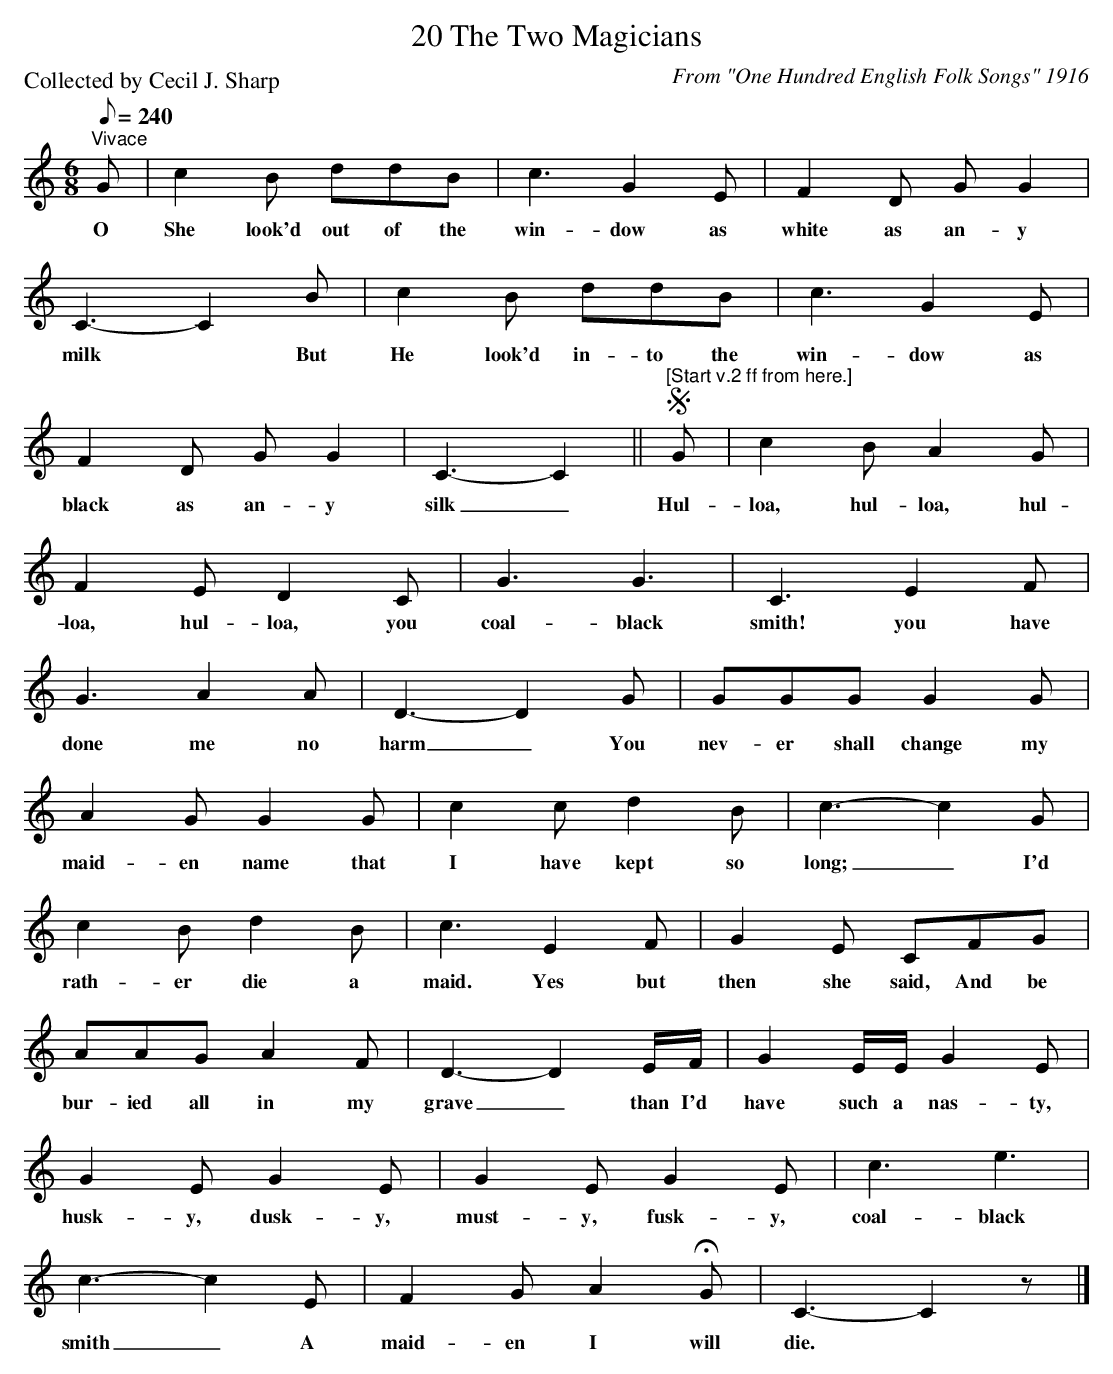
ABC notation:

X:1
T:20 The Two Magicians
C:From "One Hundred English Folk Songs" 1916
P:Collected by Cecil J. Sharp
Q:1/8=240
L:1/8
M:6/8
K:C
"^Vivace" G | c2 B ddB | c3 G2 E | F2 D G G2 |$ C3- C2 B | c2 B ddB | c3 G2 E |$ F2 D G G2 |
w: O|She look'd out of the|win- dow as|white as an- y|milk * But|He look'd in- to the|win- dow as|black as an- y|
C3- C2 ||S"^[Start v.2 ff from here.]" G | c2 B A2 G |$ F2 E D2 C | G3 G3 | C3 E2 F |$ G3 A2 A |
w: silk _|Hul-|loa, hul- loa, hul-|loa, hul- loa, you|coal- black|smith! you have|done me no|
D3- D2 G | GGG G2 G |$ A2 G G2 G | c2 c d2 B | c3- c2 G |$ c2 B d2 B | c3 E2 F | G2 E CFG |$
w: harm _ You|nev- er shall change my|maid- en name that|I have kept so|long; _ I'd|rath- er die a|maid. Yes but|then she said, And be|
AAG A2 F | D3- D2 E/F/ | G2 E/E/ G2 E |$ G2 E G2 E | G2 E G2 E | c3 e3 |$ c3- c2 E |
w: bur- ied all in my|grave _ than I'd|have such a nas- ty,|husk- y, dusk- y,|must- y, fusk- y,|coal- black|smith _ A|
F2 G A2 !fermata!G | C3- C2 z |]
w: maid- en I will|die. *|
